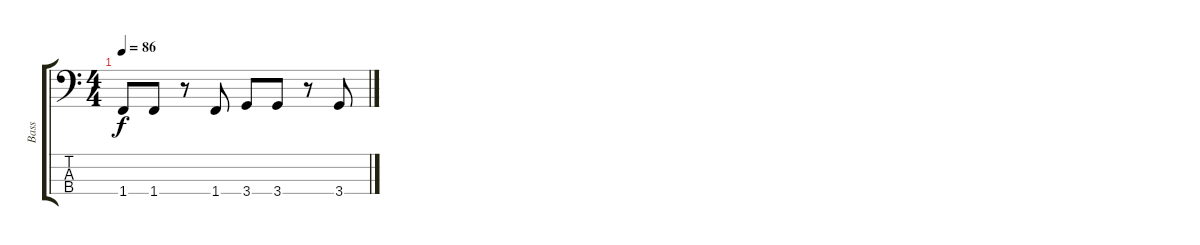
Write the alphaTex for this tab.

\track ("Bass" "Bass") {instrument electricbasspick}
\staff {score tabs}
\tuning (G2 D2 A1 E1) {hide}
\ts (4 4)
\tempo 86
\clef f4
\ks c
1.4.8{dy f} 1.4.8 r.8 1.4.8 3.4.8 3.4.8 r.8 3.4.8
